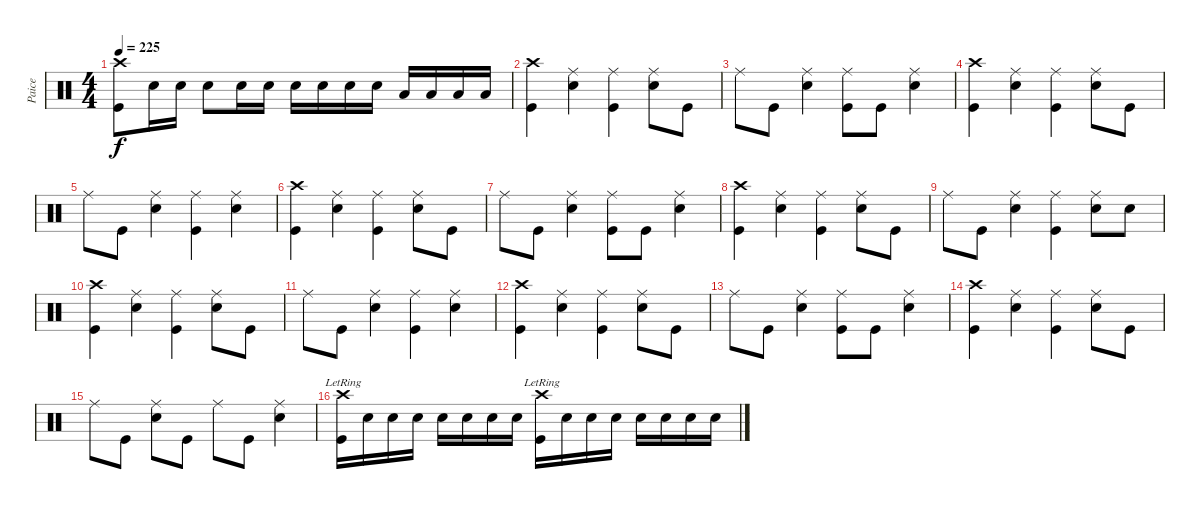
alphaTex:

\track ("Paice" "Paice") {instrument percussion}
\staff {score}
\articulation defaults
\ts (4 4)
\tempo 225
\clef neutral
\ks c
("Crash high (hit)" "Kick (hit)").8{dy f} "Snare (hit) 2".16 "Snare (hit) 2".16 "Snare (hit) 2".8 "Snare (hit) 2".16 "Snare (hit) 2".16 "Snare (hit) 2".16 "Snare (hit) 2".16 "Snare (hit) 2".16 "Snare (hit) 2".16 "Low Tom (hit)".16 "Low Tom (hit)".16 "Low Tom (hit)".16 "Low Tom (hit)".16 |
("Crash high (hit)" "Kick (hit)").4 ("Ride (middle)" "Snare (hit) 2").4 ("Ride (middle)" "Kick (hit)").4 ("Ride (middle)" "Snare (hit) 2").8 "Kick (hit)".8 |
"Ride (middle)".8 "Kick (hit)".8 ("Ride (middle)" "Snare (hit) 2").4 ("Ride (middle)" "Kick (hit)").8 "Kick (hit)".8 ("Ride (middle)" "Snare (hit) 2").4 |
("Crash high (hit)" "Kick (hit)").4 ("Ride (middle)" "Snare (hit) 2").4 ("Ride (middle)" "Kick (hit)").4 ("Ride (middle)" "Snare (hit) 2").8 "Kick (hit)".8 |
"Ride (middle)".8 "Kick (hit)".8 ("Ride (middle)" "Snare (hit) 2").4 ("Ride (middle)" "Kick (hit)").4 ("Ride (middle)" "Snare (hit) 2").4 |
("Crash high (hit)" "Kick (hit)").4 ("Ride (middle)" "Snare (hit) 2").4 ("Ride (middle)" "Kick (hit)").4 ("Ride (middle)" "Snare (hit) 2").8 "Kick (hit)".8 |
"Ride (middle)".8 "Kick (hit)".8 ("Ride (middle)" "Snare (hit) 2").4 ("Ride (middle)" "Kick (hit)").8 "Kick (hit)".8 ("Ride (middle)" "Snare (hit) 2").4 |
("Crash high (hit)" "Kick (hit)").4 ("Ride (middle)" "Snare (hit) 2").4 ("Ride (middle)" "Kick (hit)").4 ("Ride (middle)" "Snare (hit) 2").8 "Kick (hit)".8 |
"Ride (middle)".8 "Kick (hit)".8 ("Ride (middle)" "Snare (hit) 2").4 ("Ride (middle)" "Kick (hit)").4 ("Ride (middle)" "Snare (hit) 2").8 "Snare (hit) 2".8 |
("Crash high (hit)" "Kick (hit)").4 ("Ride (middle)" "Snare (hit) 2").4 ("Ride (middle)" "Kick (hit)").4 ("Ride (middle)" "Snare (hit) 2").8 "Kick (hit)".8 |
"Ride (middle)".8 "Kick (hit)".8 ("Ride (middle)" "Snare (hit) 2").4 ("Ride (middle)" "Kick (hit)").4 ("Ride (middle)" "Snare (hit) 2").4 |
("Crash high (hit)" "Kick (hit)").4 ("Ride (middle)" "Snare (hit) 2").4 ("Ride (middle)" "Kick (hit)").4 ("Ride (middle)" "Snare (hit) 2").8 "Kick (hit)".8 |
"Ride (middle)".8 "Kick (hit)".8 ("Ride (middle)" "Snare (hit) 2").4 ("Ride (middle)" "Kick (hit)").8 "Kick (hit)".8 ("Ride (middle)" "Snare (hit) 2").4 |
("Crash high (hit)" "Kick (hit)").4 ("Ride (middle)" "Snare (hit) 2").4 ("Ride (middle)" "Kick (hit)").4 ("Ride (middle)" "Snare (hit) 2").8 "Kick (hit)".8 |
"Ride (middle)".8 "Kick (hit)".8 ("Ride (middle)" "Snare (hit) 2").8 "Kick (hit)".8 "Ride (middle)".8 "Kick (hit)".8 ("Ride (middle)" "Snare (hit) 2").4 |
("Crash high (hit)"{lr} "Kick (hit)").16 "Snare (hit) 2".16 "Snare (hit) 2".16 "Snare (hit) 2".16 "Snare (hit) 2".16 "Snare (hit) 2".16 "Snare (hit) 2".16 "Snare (hit) 2".16 ("Crash high (hit)"{lr} "Kick (hit)").16 "Snare (hit) 2".16 "Snare (hit) 2".16 "Snare (hit) 2".16 "Snare (hit) 2".16 "Snare (hit) 2".16 "Snare (hit) 2".16 "Snare (hit) 2".16
